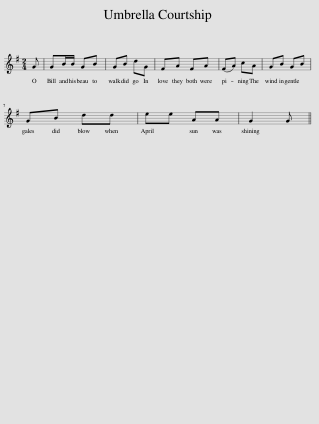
X:1
L:1/8
M:2/4
I:linebreak $
K:G
V:1 treble
V:1
 G | GB/B/ GB | GB dG | FA FA | (FA) cA | %5
 GB GB |$ GB dd | ee AA | G2 G || %9
